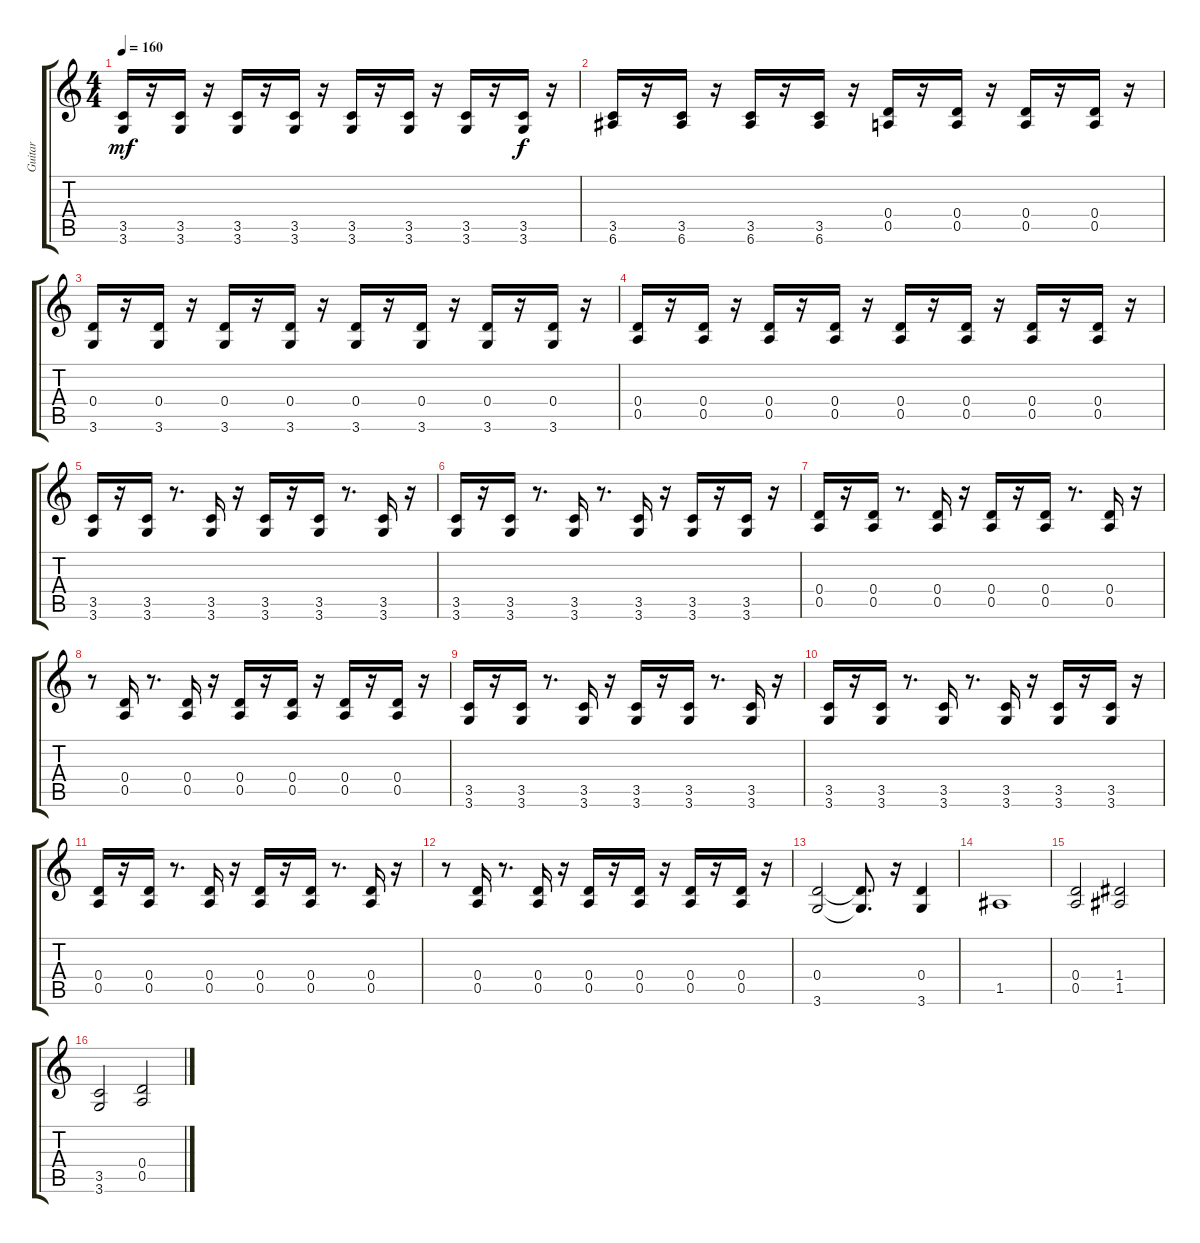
\track ("Guitar" "Guitar") {instrument overdrivenguitar}
\staff {score tabs}
\tuning (E4 B3 G3 D3 A2 E2) {hide}
\ts (4 4)
\tempo 160
\clef g2
\ks c
(3.5 3.6).16{dy mf} r.16 (3.5 3.6).16 r.16 (3.5 3.6).16 r.16 (3.5 3.6).16 r.16 (3.5 3.6).16 r.16 (3.5 3.6).16 r.16 (3.5 3.6).16 r.16 (3.5 3.6).16{dy f} r.16 |
(3.5 6.6).16 r.16 (3.5 6.6).16 r.16 (3.5 6.6).16 r.16 (3.5 6.6).16 r.16 (0.4 0.5).16 r.16 (0.4 0.5).16 r.16 (0.4 0.5).16 r.16 (0.4 0.5).16 r.16 |
(0.4 3.6).16 r.16 (0.4 3.6).16 r.16 (0.4 3.6).16 r.16 (0.4 3.6).16 r.16 (0.4 3.6).16 r.16 (0.4 3.6).16 r.16 (0.4 3.6).16 r.16 (0.4 3.6).16 r.16 |
(0.4 0.5).16 r.16 (0.4 0.5).16 r.16 (0.4 0.5).16 r.16 (0.4 0.5).16 r.16 (0.4 0.5).16 r.16 (0.4 0.5).16 r.16 (0.4 0.5).16 r.16 (0.4 0.5).16 r.16 |
(3.5 3.6).16 r.16 (3.5 3.6).16 r.8{d} (3.5 3.6).16 r.16 (3.5 3.6).16 r.16 (3.5 3.6).16 r.8{d} (3.5 3.6).16 r.16 |
(3.5 3.6).16 r.16 (3.5 3.6).16 r.8{d} (3.5 3.6).16 r.8{d} (3.5 3.6).16 r.16 (3.5 3.6).16 r.16 (3.5 3.6).16 r.16 |
(0.4 0.5).16 r.16 (0.4 0.5).16 r.8{d} (0.4 0.5).16 r.16 (0.4 0.5).16 r.16 (0.4 0.5).16 r.8{d} (0.4 0.5).16 r.16 |
r.8 (0.4 0.5).16 r.8{d} (0.4 0.5).16 r.16 (0.4 0.5).16 r.16 (0.4 0.5).16 r.16 (0.4 0.5).16 r.16 (0.4 0.5).16 r.16 |
(3.5 3.6).16 r.16 (3.5 3.6).16 r.8{d} (3.5 3.6).16 r.16 (3.5 3.6).16 r.16 (3.5 3.6).16 r.8{d} (3.5 3.6).16 r.16 |
(3.5 3.6).16 r.16 (3.5 3.6).16 r.8{d} (3.5 3.6).16 r.8{d} (3.5 3.6).16 r.16 (3.5 3.6).16 r.16 (3.5 3.6).16 r.16 |
(0.4 0.5).16 r.16 (0.4 0.5).16 r.8{d} (0.4 0.5).16 r.16 (0.4 0.5).16 r.16 (0.4 0.5).16 r.8{d} (0.4 0.5).16 r.16 |
r.8 (0.4 0.5).16 r.8{d} (0.4 0.5).16 r.16 (0.4 0.5).16 r.16 (0.4 0.5).16 r.16 (0.4 0.5).16 r.16 (0.4 0.5).16 r.16 |
(0.4 3.6).2 (0.4{t} 3.6{t}).8{d} r.16 (0.4 3.6).4 |
1.5.1 |
(0.4 0.5).2 (1.4 1.5).2 |
(3.5 3.6).2 (0.4 0.5).2
